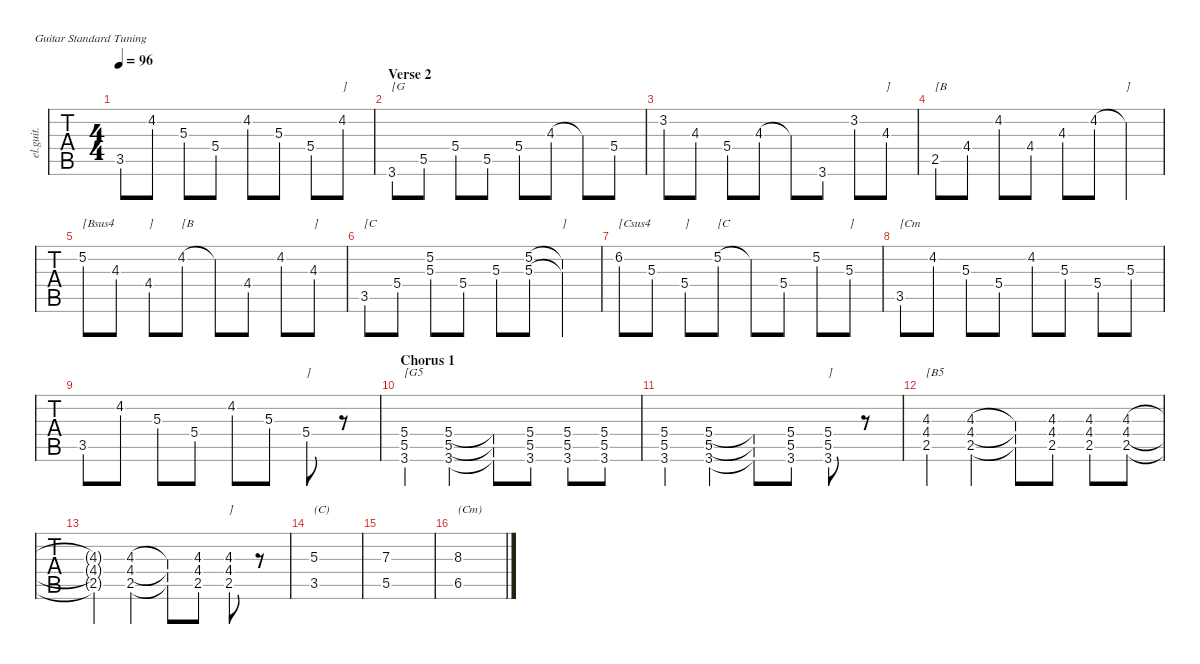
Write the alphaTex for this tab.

\defaultSystemsLayout 4
\hideDynamics
\bracketExtendMode nobrackets
\track ("Guitar L7" "el.guit.") {instrument electricguitarclean}
\staff {tabs}
\tuning (E4 B3 G3 D3 A2 E2)
\ts (4 4)
\tempo 96
\clef g2
\ks g
3.5{lf 2 acc forcenatural}.8{dy mf} 4.2{lf 3 acc #}.8 5.3{lf 5 acc forcenatural}.8 5.4{lf 4 acc forcenatural}.8 4.2{lf 3 acc #}.8 5.3{lf 5 acc forcenatural}.8 5.4{lf 4 acc forcenatural}.8 4.2{lf 3 acc #}.8{txt "]"} |
\section ("" "Verse 2")
3.6{lf 2 acc forcenatural}.8{txt "[G"} 5.5{lf 4 acc forcenatural}.8 5.4{lf 5 acc forcenatural}.8 5.5{lf 4 acc forcenatural}.8 5.4{lf 5 acc forcenatural}.8 4.3{lf 3 acc forcenatural}.8 4.3{t acc forcenatural}.8 5.4{lf 5 acc forcenatural}.8 |
3.2{lf 2 acc forcenatural}.8 4.3{lf 3 acc forcenatural}.8 5.4{lf 5 acc forcenatural}.8 4.3{lf 3 acc forcenatural}.8 4.3{t acc forcenatural}.8 3.6{lf 2 acc forcenatural}.8 3.2{lf 2 acc forcenatural}.8 4.3{lf 3 acc forcenatural}.8{txt "]"} |
2.5{lf 2 acc forcenatural}.8{txt "[B"} 4.4{lf 4 acc #}.8 4.2{lf 4 acc #}.8 4.4{lf 4 acc #}.8 4.3{lf 4 acc forcenatural}.8 4.2{lf 4 acc #}.8 4.2{t acc #}.4{txt "]"} |
5.2{lf 5 acc forcenatural}.8{txt "[Bsus4"} 4.3{lf 4 acc forcenatural}.8 4.4{lf 4 acc #}.8{txt "]"} 4.2{lf 4 acc #}.8{txt "[B"} 4.2{t acc #}.8 4.4{lf 4 acc #}.8 4.2{lf 4 acc #}.8 4.3{lf 4 acc forcenatural}.8{txt "]"} |
3.5{lf 2 acc forcenatural}.8{txt "[C"} 5.4{lf 4 acc forcenatural}.8 (5.3{lf 4 acc forcenatural} 5.2{lf 4 acc forcenatural}).8 5.4{lf 4 acc forcenatural}.8 5.3{lf 4 acc forcenatural}.8 (5.2{lf 4 acc forcenatural} 5.3{lf 4 acc forcenatural}).8 (5.3{t acc forcenatural} 5.2{t acc forcenatural}).4{txt "]"} |
6.2{lf 5 acc forcenatural}.8{txt "[Csus4"} 5.3{lf 4 acc forcenatural}.8 5.4{lf 4 acc forcenatural}.8{txt "]"} 5.2{lf 4 acc forcenatural}.8{txt "[C"} 5.2{t acc forcenatural}.8 5.4{lf 4 acc forcenatural}.8 5.2{lf 4 acc forcenatural}.8 5.3{lf 4 acc forcenatural}.8{txt "]"} |
3.5{lf 2 acc forcenatural}.8{txt "[Cm"} 4.2{lf 3 acc #}.8 5.3{lf 5 acc forcenatural}.8 5.4{lf 4 acc forcenatural}.8 4.2{lf 3 acc #}.8 5.3{lf 5 acc forcenatural}.8 5.4{lf 4 acc forcenatural}.8 5.3{lf 5 acc forcenatural}.8 |
3.5{lf 2 acc forcenatural}.8 4.2{lf 3 acc #}.8 5.3{lf 5 acc forcenatural}.8 5.4{lf 4 acc forcenatural}.8 4.2{lf 3 acc #}.8 5.3{lf 5 acc forcenatural}.8 5.4{lf 4 acc forcenatural}.8{txt "]"} r.8 |
\section ("" "Chorus 1")
(3.6{lf 2 acc forcenatural} 5.5{lf 4 acc forcenatural} 5.4{lf 5 acc forcenatural}).4{txt "[G5"} (3.6{lf 2 acc forcenatural} 5.5{lf 4 acc forcenatural} 5.4{lf 5 acc forcenatural}).4 (5.4{t acc forcenatural} 5.5{t acc forcenatural} 3.6{t acc forcenatural}).8 (5.4{lf 5 acc forcenatural} 5.5{lf 4 acc forcenatural} 3.6{lf 2 acc forcenatural}).8 (5.4{lf 5 acc forcenatural} 5.5{lf 4 acc forcenatural} 3.6{lf 2 acc forcenatural}).8 (5.4{lf 5 acc forcenatural} 5.5{lf 4 acc forcenatural} 3.6{lf 2 acc forcenatural}).8 |
(3.6{lf 2 acc forcenatural} 5.5{lf 4 acc forcenatural} 5.4{lf 5 acc forcenatural}).4 (3.6{lf 2 acc forcenatural} 5.5{lf 4 acc forcenatural} 5.4{lf 5 acc forcenatural}).4 (5.4{t acc forcenatural} 5.5{t acc forcenatural} 3.6{t acc forcenatural}).8 (5.4{lf 5 acc forcenatural} 5.5{lf 4 acc forcenatural} 3.6{lf 2 acc forcenatural}).8 (5.4{lf 5 acc forcenatural} 5.5{lf 4 acc forcenatural} 3.6{lf 2 acc forcenatural}).8{txt "]"} r.8 |
(2.5{lf 2 acc forcenatural} 4.4{lf 4 acc #} 4.3{lf 5 acc forcenatural}).4{txt "[B5"} (2.5{lf 2 acc forcenatural} 4.4{lf 4 acc #} 4.3{lf 5 acc forcenatural}).4 (4.4{t acc #} 2.5{t acc forcenatural} 4.3{t acc forcenatural}).8 (4.4{lf 4 acc #} 2.5{lf 2 acc forcenatural} 4.3{lf 5 acc forcenatural}).8 (4.4{lf 4 acc #} 2.5{lf 2 acc forcenatural} 4.3{lf 5 acc forcenatural}).8 (4.4{lf 4 acc #} 2.5{lf 2 acc forcenatural} 4.3{lf 5 acc forcenatural}).8 |
(2.5{t acc forcenatural} 4.4{t acc #} 4.3{t acc forcenatural}).4 (2.5{lf 2 acc forcenatural} 4.4{lf 4 acc #} 4.3{lf 5 acc forcenatural}).4 (4.4{t acc #} 2.5{t acc forcenatural} 4.3{t acc forcenatural}).8 (4.4{lf 4 acc #} 2.5{lf 2 acc forcenatural} 4.3{lf 5 acc forcenatural}).8 (4.4{lf 4 acc #} 2.5{lf 2 acc forcenatural} 4.3{lf 5 acc forcenatural}).8{txt "]"} r.8 |
(3.5{lf 2 acc forcenatural} 5.3{lf 5 acc forcenatural}).1{txt "(C)"} |
(5.5{lf 2 acc forcenatural} 7.3{lf 5 acc forcenatural}).1 |
(6.5{lf 2 acc #} 8.3{lf 5 acc #}).1{txt "(Cm)"}
